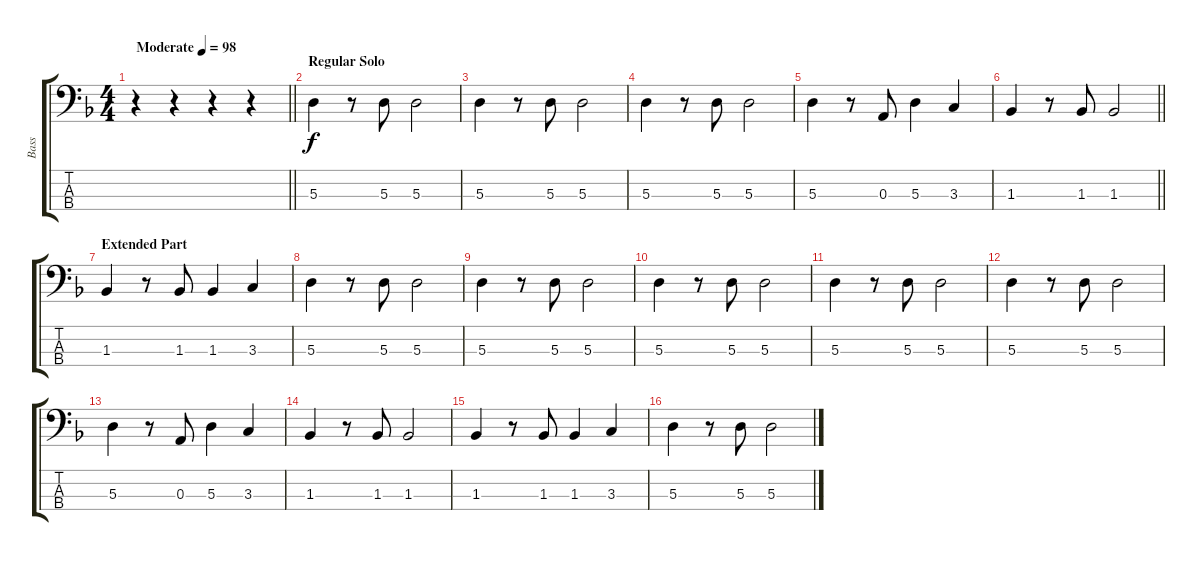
\track ("Bass" "Bass") {instrument electricbassfinger}
\staff {score tabs}
\tuning (G2 D2 A1 E1) {hide}
\ts (4 4)
\tempo (98 "Moderate")
\clef f4
\barLineRight lightlight
\ks f
r.4{dy f instrument electricbassfinger} r.4 r.4 r.4 |
\section ("" "Regular Solo")
5.3.4 r.8 5.3.8 5.3.2 |
5.3.4 r.8 5.3.8 5.3.2 |
5.3.4 r.8 5.3.8 5.3.2 |
5.3.4 r.8 0.3.8 5.3.4 3.3.4 |
\barLineRight lightlight
1.3.4 r.8 1.3.8 1.3.2 |
\section ("" "Extended Part")
1.3.4 r.8 1.3.8 1.3.4 3.3.4 |
5.3.4 r.8 5.3.8 5.3.2 |
5.3.4 r.8 5.3.8 5.3.2 |
5.3.4 r.8 5.3.8 5.3.2 |
5.3.4 r.8 5.3.8 5.3.2 |
5.3.4 r.8 5.3.8 5.3.2 |
5.3.4 r.8 0.3.8 5.3.4 3.3.4 |
1.3.4 r.8 1.3.8 1.3.2 |
1.3.4 r.8 1.3.8 1.3.4 3.3.4 |
5.3.4 r.8 5.3.8 5.3.2
